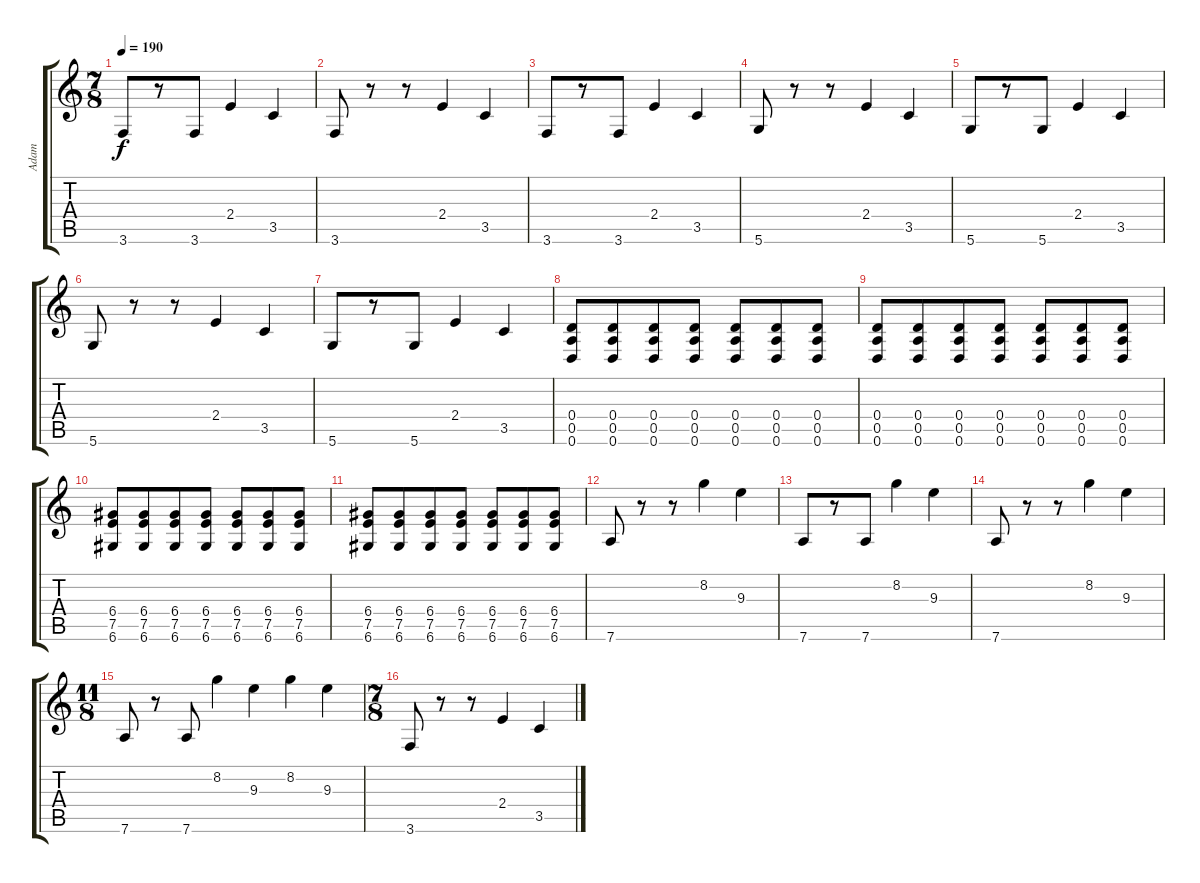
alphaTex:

\track ("Adam" "Adam") {instrument distortionguitar}
\staff {score tabs}
\tuning (E4 B3 G3 D3 A2 D2) {hide}
\ts (7 8)
\tempo 190
\clef g2
\ks c
3.6.8{dy f} r.8 3.6.8 2.4.4 3.5.4 |
3.6.8 r.8 r.8 2.4.4 3.5.4 |
3.6.8 r.8 3.6.8 2.4.4 3.5.4 |
5.6.8 r.8 r.8 2.4.4 3.5.4 |
5.6.8 r.8 5.6.8 2.4.4 3.5.4 |
5.6.8 r.8 r.8 2.4.4 3.5.4 |
5.6.8 r.8 5.6.8 2.4.4 3.5.4 |
(0.4 0.5 0.6).8 (0.4 0.5 0.6).8 (0.4 0.5 0.6).8 (0.4 0.5 0.6).8 (0.4 0.5 0.6).8 (0.4 0.5 0.6).8 (0.4 0.5 0.6).8 |
(0.4 0.5 0.6).8 (0.4 0.5 0.6).8 (0.4 0.5 0.6).8 (0.4 0.5 0.6).8 (0.4 0.5 0.6).8 (0.4 0.5 0.6).8 (0.4 0.5 0.6).8 |
(6.4 7.5 6.6).8 (6.4 7.5 6.6).8 (6.4 7.5 6.6).8 (6.4 7.5 6.6).8 (6.4 7.5 6.6).8 (6.4 7.5 6.6).8 (6.4 7.5 6.6).8 |
(6.4 7.5 6.6).8 (6.4 7.5 6.6).8 (6.4 7.5 6.6).8 (6.4 7.5 6.6).8 (6.4 7.5 6.6).8 (6.4 7.5 6.6).8 (6.4 7.5 6.6).8 |
7.6.8 r.8 r.8 8.2.4 9.3.4 |
7.6.8 r.8 7.6.8 8.2.4 9.3.4 |
7.6.8 r.8 r.8 8.2.4 9.3.4 |
\ts (11 8)
7.6.8 r.8 7.6.8 8.2.4 9.3.4 8.2.4 9.3.4 |
\ts (7 8)
3.6.8 r.8 r.8 2.4.4 3.5.4
